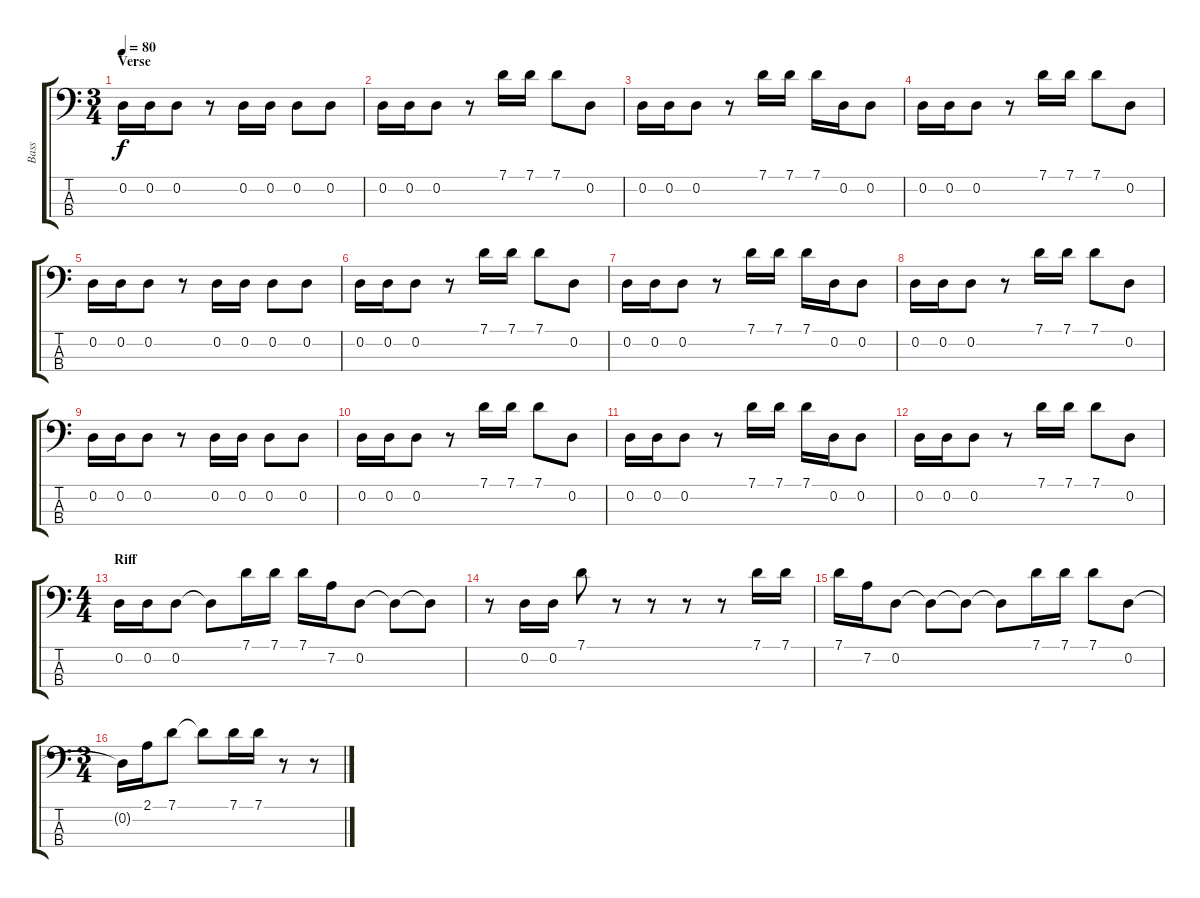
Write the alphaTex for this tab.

\track ("Bass " "Bass ") {instrument electricbassfinger}
\staff {score tabs}
\tuning (G2 D2 A1 E1) {hide}
\ts (3 4)
\section ("" "Verse")
\tempo 80
\clef f4
\ks c
0.2.16{dy f} 0.2.16 0.2.8 r.8 0.2.16 0.2.16 0.2.8 0.2.8 |
0.2.16 0.2.16 0.2.8 r.8 7.1.16 7.1.16 7.1.8 0.2.8 |
0.2.16 0.2.16 0.2.8 r.8 7.1.16 7.1.16 7.1.16 0.2.16 0.2.8 |
0.2.16 0.2.16 0.2.8 r.8 7.1.16 7.1.16 7.1.8 0.2.8 |
0.2.16 0.2.16 0.2.8 r.8 0.2.16 0.2.16 0.2.8 0.2.8 |
0.2.16 0.2.16 0.2.8 r.8 7.1.16 7.1.16 7.1.8 0.2.8 |
0.2.16 0.2.16 0.2.8 r.8 7.1.16 7.1.16 7.1.16 0.2.16 0.2.8 |
0.2.16 0.2.16 0.2.8 r.8 7.1.16 7.1.16 7.1.8 0.2.8 |
0.2.16 0.2.16 0.2.8 r.8 0.2.16 0.2.16 0.2.8 0.2.8 |
0.2.16 0.2.16 0.2.8 r.8 7.1.16 7.1.16 7.1.8 0.2.8 |
0.2.16 0.2.16 0.2.8 r.8 7.1.16 7.1.16 7.1.16 0.2.16 0.2.8 |
0.2.16 0.2.16 0.2.8 r.8 7.1.16 7.1.16 7.1.8 0.2.8 |
\ts (4 4)
\section ("" "Riff")
0.2.16 0.2.16 0.2.8 0.2{t}.8 7.1.16 7.1.16 7.1.16 7.2.16 0.2.8 0.2{t}.8 0.2{t}.8 |
r.8 0.2.16 0.2.16 7.1.8 r.8 r.8 r.8 r.8 7.1.16 7.1.16 |
7.1.16 7.2.16 0.2.8 0.2{t}.8 0.2{t}.8 0.2{t}.8 7.1.16 7.1.16 7.1.8 0.2.8 |
\ts (3 4)
0.2{t}.16 2.1.16 7.1.8 7.1{t}.8 7.1.16 7.1.16 r.8 r.8
